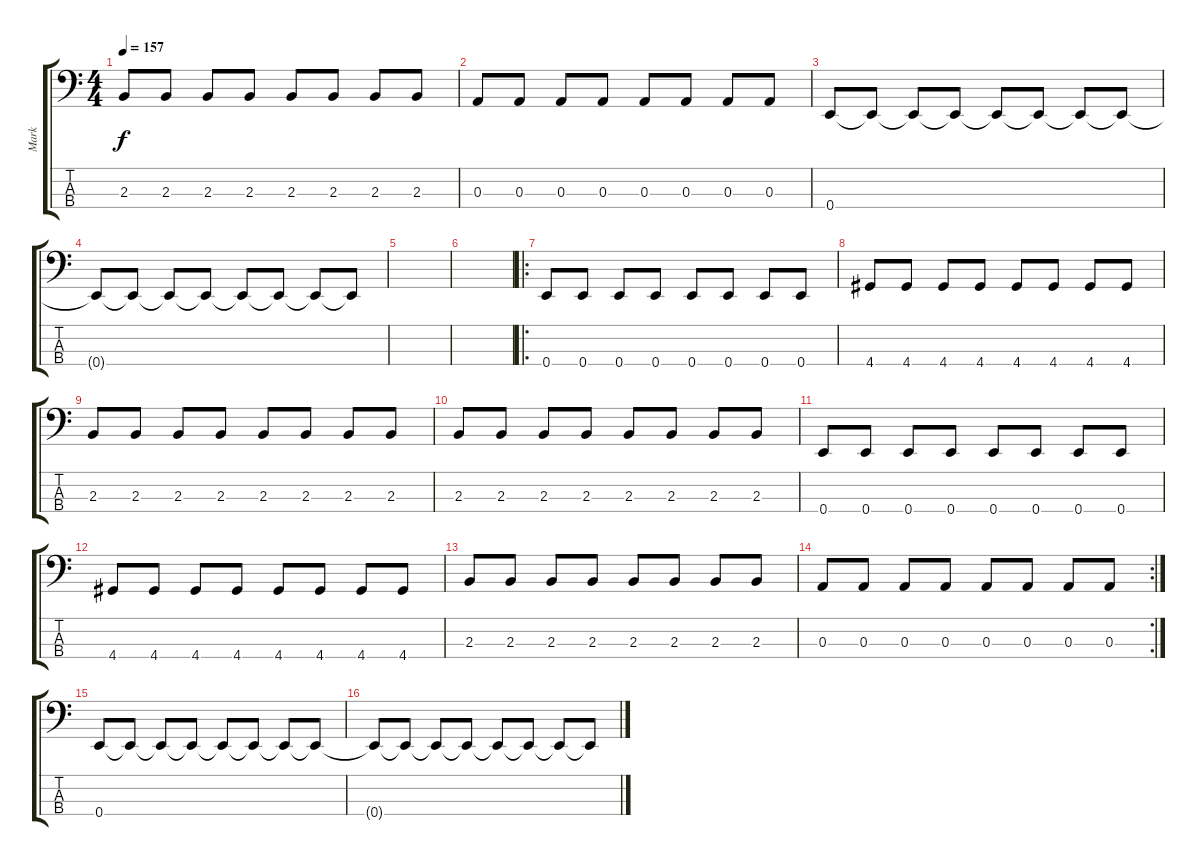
\track ("Mark" "Mark") {instrument electricbassfinger}
\staff {score tabs}
\tuning (G2 D2 A1 E1) {hide}
\ts (4 4)
\tempo 157
\clef f4
\ks c
2.3.8{dy f} 2.3.8 2.3.8 2.3.8 2.3.8 2.3.8 2.3.8 2.3.8 |
0.3.8 0.3.8 0.3.8 0.3.8 0.3.8 0.3.8 0.3.8 0.3.8 |
0.4.8 0.4{t}.8 0.4{t}.8 0.4{t}.8 0.4{t}.8 0.4{t}.8 0.4{t}.8 0.4{t}.8 |
0.4{t}.8 0.4{t}.8 0.4{t}.8 0.4{t}.8 0.4{t}.8 0.4{t}.8 0.4{t}.8 0.4{t}.8 |
|
|
\ro
0.4.8 0.4.8 0.4.8 0.4.8 0.4.8 0.4.8 0.4.8 0.4.8 |
4.4.8 4.4.8 4.4.8 4.4.8 4.4.8 4.4.8 4.4.8 4.4.8 |
2.3.8 2.3.8 2.3.8 2.3.8 2.3.8 2.3.8 2.3.8 2.3.8 |
2.3.8 2.3.8 2.3.8 2.3.8 2.3.8 2.3.8 2.3.8 2.3.8 |
0.4.8 0.4.8 0.4.8 0.4.8 0.4.8 0.4.8 0.4.8 0.4.8 |
4.4.8 4.4.8 4.4.8 4.4.8 4.4.8 4.4.8 4.4.8 4.4.8 |
2.3.8 2.3.8 2.3.8 2.3.8 2.3.8 2.3.8 2.3.8 2.3.8 |
\rc 2
0.3.8 0.3.8 0.3.8 0.3.8 0.3.8 0.3.8 0.3.8 0.3.8 |
0.4.8 0.4{t}.8 0.4{t}.8 0.4{t}.8 0.4{t}.8 0.4{t}.8 0.4{t}.8 0.4{t}.8 |
0.4{t}.8{volume 13} 0.4{t}.8 0.4{t}.8{volume 12} 0.4{t}.8 0.4{t}.8 0.4{t}.8{volume 10} 0.4{t}.8 0.4{t}.8{volume 9}
